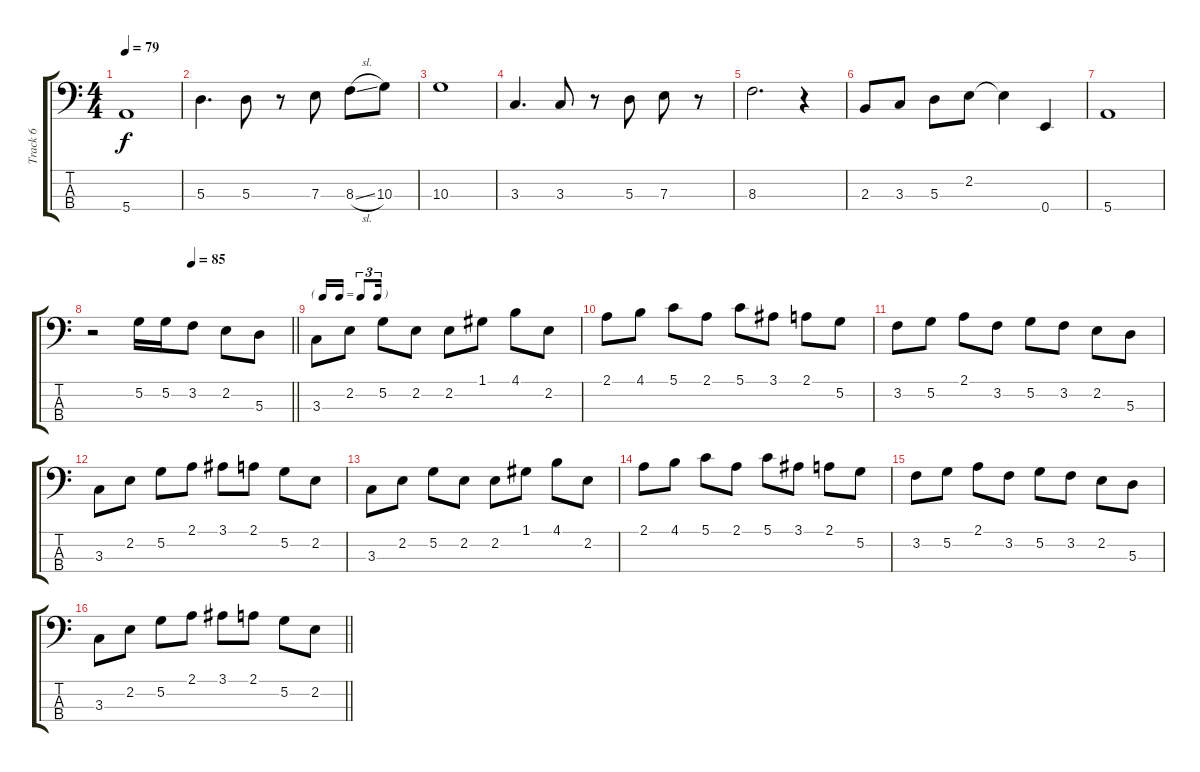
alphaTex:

\track ("Track 6" "Track 6") {instrument electricbassfinger}
\staff {score tabs}
\tuning (G2 D2 A1 E1) {hide}
\ts (4 4)
\tempo 79
\clef f4
\ks c
5.4.1{dy f} |
5.3.4{d} 5.3.8 r.8 7.3.8 8.3{sl}.8 10.3.8 |
10.3.1 |
3.3.4{d} 3.3.8 r.8 5.3.8 7.3.8 r.8 |
8.3.2{d} r.4 |
2.3.8 3.3.8 5.3.8 2.2.8 2.2{t}.4 0.4.4 |
5.4.1 |
\tempo (85 0.5)
\barLineRight lightlight
r.2 5.2.16 5.2.16 3.2.8 2.2.8 5.3.8 |
\tf triplet16th
3.3.8 2.2.8 5.2.8 2.2.8 2.2.8 1.1.8 4.1.8 2.2.8 |
2.1.8 4.1.8 5.1.8 2.1.8 5.1.8 3.1.8 2.1.8 5.2.8 |
3.2.8 5.2.8 2.1.8 3.2.8 5.2.8 3.2.8 2.2.8 5.3.8 |
3.3.8 2.2.8 5.2.8 2.1.8 3.1.8 2.1.8 5.2.8 2.2.8 |
3.3.8 2.2.8 5.2.8 2.2.8 2.2.8 1.1.8 4.1.8 2.2.8 |
2.1.8 4.1.8 5.1.8 2.1.8 5.1.8 3.1.8 2.1.8 5.2.8 |
3.2.8 5.2.8 2.1.8 3.2.8 5.2.8 3.2.8 2.2.8 5.3.8 |
\barLineRight lightlight
3.3.8 2.2.8 5.2.8 2.1.8 3.1.8 2.1.8 5.2.8 2.2.8
